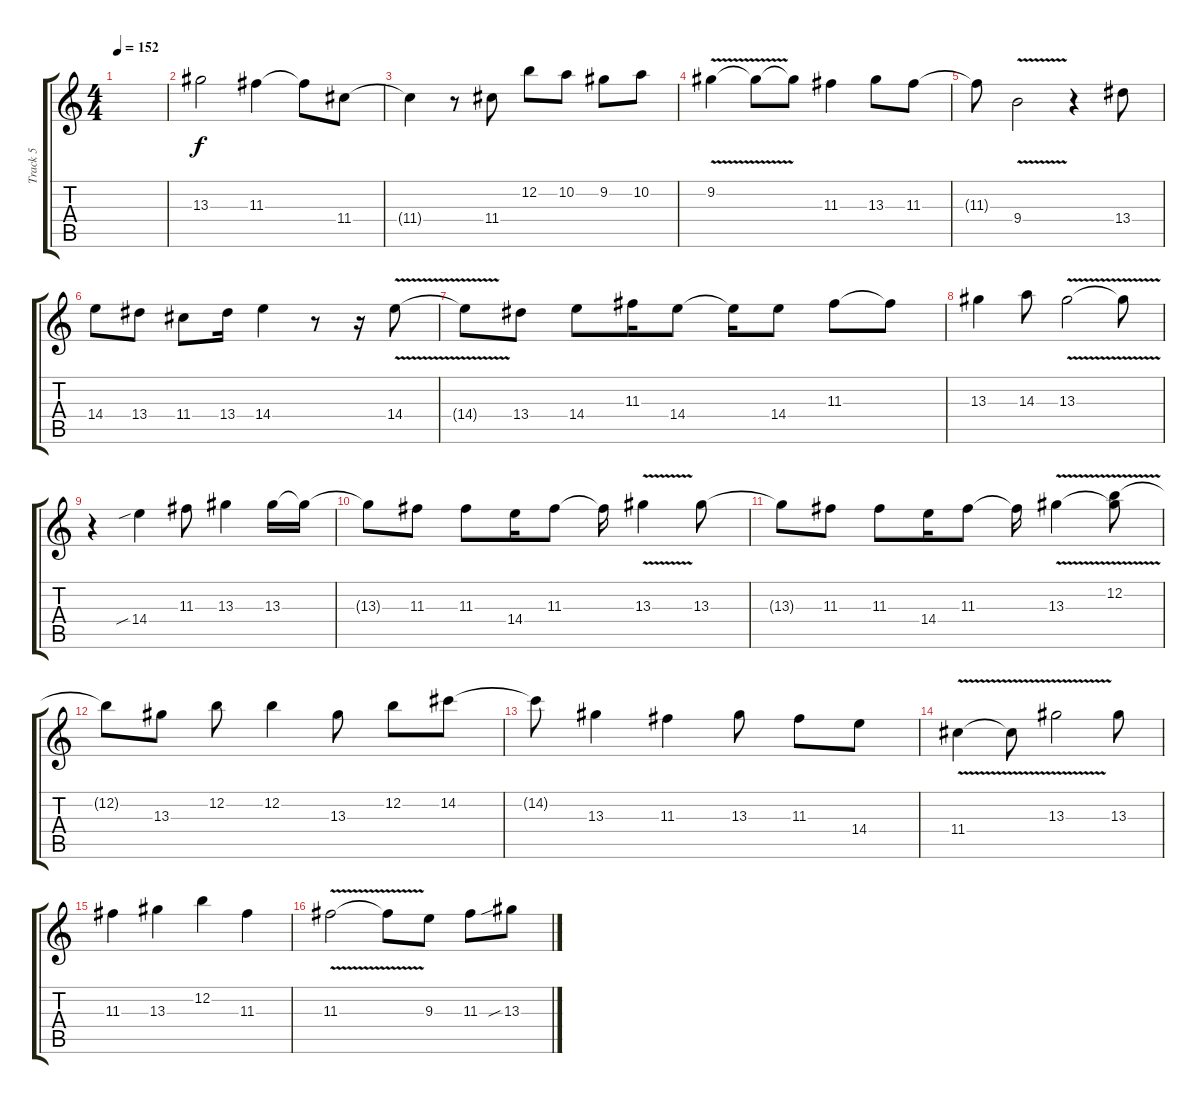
\track ("Track 5" "Track 5") {instrument overdrivenguitar}
\staff {score tabs}
\tuning (E4 B3 G3 D3 A2 E2) {hide}
\ts (4 4)
\tempo 152
\clef g2
\ks c
|
13.3.2 11.3.4 11.3{t}.8 11.4.8 |
11.4{t}.4 r.8 11.4.8 12.2.8 10.2.8 9.2.8 10.2.8 |
9.2{v}.4 9.2{t}.8 9.2{t}.8 11.3.4 13.3.8 11.3.8 |
11.3{t}.8 9.4{v}.2 r.4 13.4.8 |
14.4.8 13.4.8 11.4.8 13.4.16 14.4.4 r.8 r.16 14.4{v}.8 |
14.4{t}.8 13.4.8 14.4.8 11.3.16 14.4.8 14.4{t}.16 14.4.8 11.3.8 11.3{t}.8 |
13.3.4 14.3.8 13.3{v}.2 13.3{t}.8 |
r.4 14.4{sib}.4 11.3.8 13.3.4 13.3.16 13.3{t}.16 |
13.3{t}.8 11.3.8 11.3.8 14.4.16 11.3.8 11.3{t}.16 13.3{v}.4 13.3.8 |
13.3{t}.8 11.3.8 11.3.8 14.4.16 11.3.8 11.3{t}.16 13.3{v}.4 (12.2 13.3{t}).8 |
12.2{t}.8 13.3.8 12.2.8 12.2.4 13.3.8 12.2.8 14.2.8 |
14.2{t}.8 13.3.4 11.3.4 13.3.8 11.3.8 14.4.8 |
11.4{v}.4 11.4{t}.8 13.3{v}.2 13.3.8 |
11.3.4 13.3.4 12.2.4 11.3.4 |
11.3{v}.2 11.3{t}.8 9.3.8 11.3.8 13.3{sib}.8
